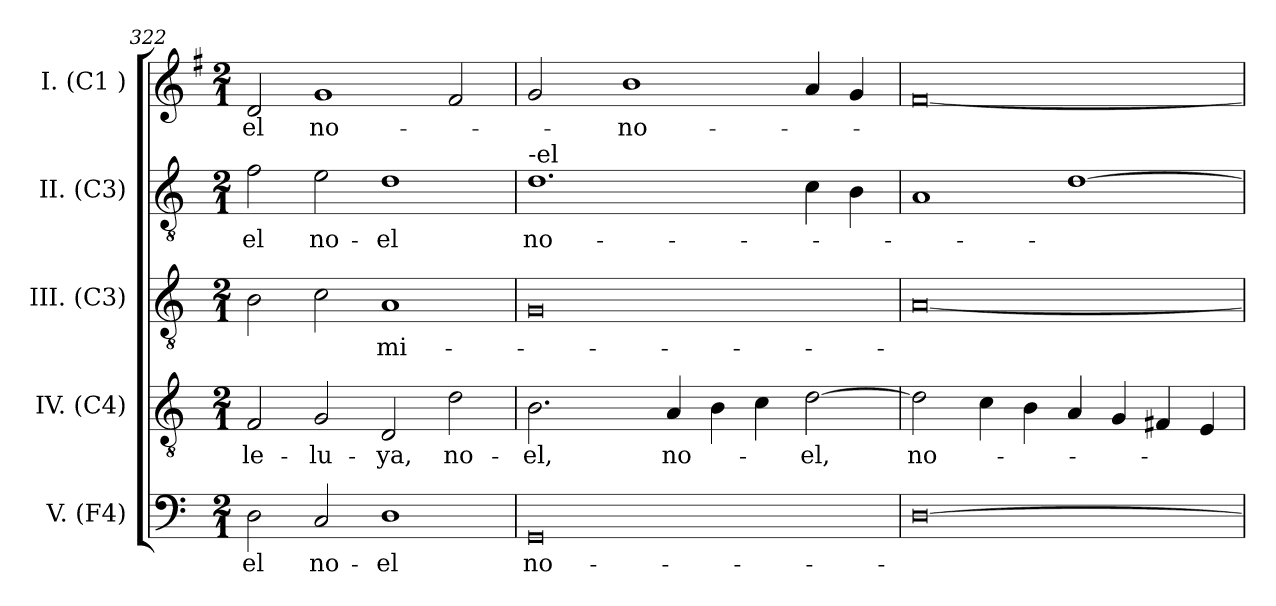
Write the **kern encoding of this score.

**kern	**text	**kern	**text	**kern	**text	**kern	**text	**kern	**text
*part5	*part5	*part4	*part4	*part3	*part3	*part2	*part2	*part1	*part1
*staff5	*staff5	*staff4	*staff4	*staff3	*staff3	*staff2	*staff2	*staff1	*staff1
*I"V. (F4)	*	*I"IV. (C4)	*	*I"III. (C3)	*	*I"II. (C3)	*	*I"I. (C1 )	*
*I'V.	*	*I'IV.	*	*I'III.	*	*I'II.	*	*I'I.	*
*clefF4	*	*clefGv2	*	*clefGv2	*	*clefGv2	*	*clefG2	*
*k[]	*	*k[]	*	*	*	*k[]	*	*k[f#]	*
*C:	*	*C:	*	*	*	*C:	*	*G:	*
*M2/1	*	*M2/1	*	*M2/1	*	*M2/1	*	*M2/1	*
=322	=322	=322	=322	=322	=322	=322	=322	=322	=322
!	!LO:LY:b:cj	!	!LO:LY:b:cj	!	!	!	!LO:LY:b:cj	!	!LO:LY:b:cj
2D\	-el	2F/	-le-	2B\	.	2f\	-el	2d/	-el
!	!LO:LY:b:cj	!	!LO:LY:b:cj	!	!	!	!LO:LY:b:cj	!	!LO:LY:b:cj
2C/	no-	2G/	-lu-	2c\	.	2e\	no-	1g	no-
!	!LO:LY:b:cj	!	!LO:LY:b:cj	!	!LO:LY:b:cj	!	!LO:LY:b:cj	!	!
1D	-el	2D/	-ya,	1A	-mi-	1d	-el	.	.
!	!	!	!LO:LY:b:cj	!	!	!	!	!	!
.	.	2d\	no-	.	.	.	.	2f#/	.
!!LO:PB:g=z
=323	=323	=323	=323	=323	=323	=323	=323	=323	=323
!	!	!	!	!	!	!LO:TX:a:t=-el	!	!	!
!	!LO:LY:b:cj	!	!LO:LY:b:cj	!	!	!	!LO:LY:b:cj	!	!
*	*	*^	*	*	*	*	*	*	*
0GG	no-	2.B\	4ryy	-el,	0G	.	1.d	no-	2g/	.
.	.	.	64ryy	.	.	.	.	.	.	.
.	.	.	1ryy	.	.	.	.	.	.	.
!	!	!	!	!	!	!	!	!	!	!LO:LY:b:cj
.	.	.	.	.	.	.	.	.	1b	-no-
!	!	!	!	!LO:LY:b:cj	!	!	!	!	!	!
.	.	4A/	.	no-	.	.	.	.	.	.
.	.	4B\	.	.	.	.	.	.	.	.
.	.	4c\	.	.	.	.	.	.	.	.
.	.	.	2ryy	.	.	.	.	.	.	.
!	!	!	!	!LO:LY:b:cj	!	!	!	!	!	!
.	.	[>2d\	.	-el,	.	.	4c\	.	4a/	.
.	.	.	.	.	.	.	4B\	.	4g/	.
.	.	.	8...ryy	.	.	.	.	.	.	.
=324	=324	=324	=324	=324	=324	=324	=324	=324	=324	=324
!	!	!	!	!LO:LY:b:cj	!	!	!	!	!	!
*	*	*v	*v	*	*	*	*	*	*	*
[>0D	.	2d\]	no-	[<0A	.	1A	.	[<0f#	.
.	.	4c\	.	.	.	.	.	.	.
.	.	4B\	.	.	.	.	.	.	.
.	.	4A/	.	.	.	[>1d	.	.	.
.	.	4G/	.	.	.	.	.	.	.
.	.	4F#/	.	.	.	.	.	.	.
.	.	4E/	.	.	.	.	.	.	.
=	=	=	=	=	=	=	=	=	=
*-	*-	*-	*-	*-	*-	*-	*-	*-	*-
